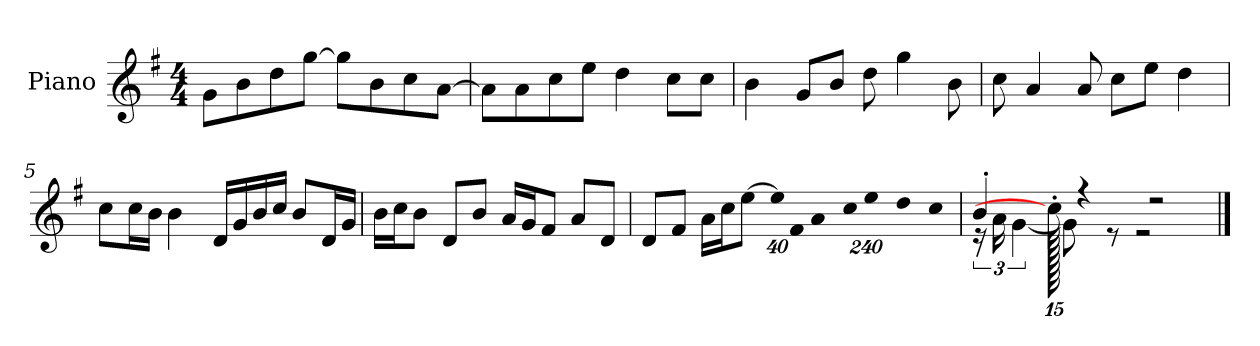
**kern
*part1
*staff1
*I"Piano
*I'P-no
*clefG2
*k[f#]
*M4/4
*MM90
=1
8g\L
8b\
8dd\
[8gg\J
8gg\L]
8b\
8cc\
[8a\J
=2
8a\L]
8a\
8cc\
8ee\J
4dd\
8cc\L
8cc\J
=3
4b\
8g/L
8b/J
8dd\
4gg\
8b\
=4
8cc\
4a/
8a/
8cc\L
8ee\J
4dd\
=5
8cc\L
16cc\L
16b\JJ
4b\
16d/LL
16g/
16b/
16cc/JJ
8b/L
16d/L
16g/JJ
!!LO:LB:g=z
=6
16b\LL
16cc\J
8b\J
8d/L
8b/J
16a/LL
16g/J
8f#/J
8a/L
8d/J
=7
8d/L
8f#/J
16a\LL
16cc\J
[8ee\J
*Xbrackettup
!LO:N:vis=32
640%23ee\KLL]
!LO:N:vis=16
1920%137f#\
!LO:N:vis=32
640%23a\K
!LO:N:vis=16
1920%137cc\J
!LO:N:vis=8
960%137ee\
!LO:N:vis=32
640%23dd\KL
[384%41cc\J
=8
*^
*	*brackettup
4b'/	24r
.	24a\
.	[6g\
1920cc'\]	8g\]
4r	.
.	8r
.	2r
2r	.
.	1920ryy
*v	*v
==
*-
